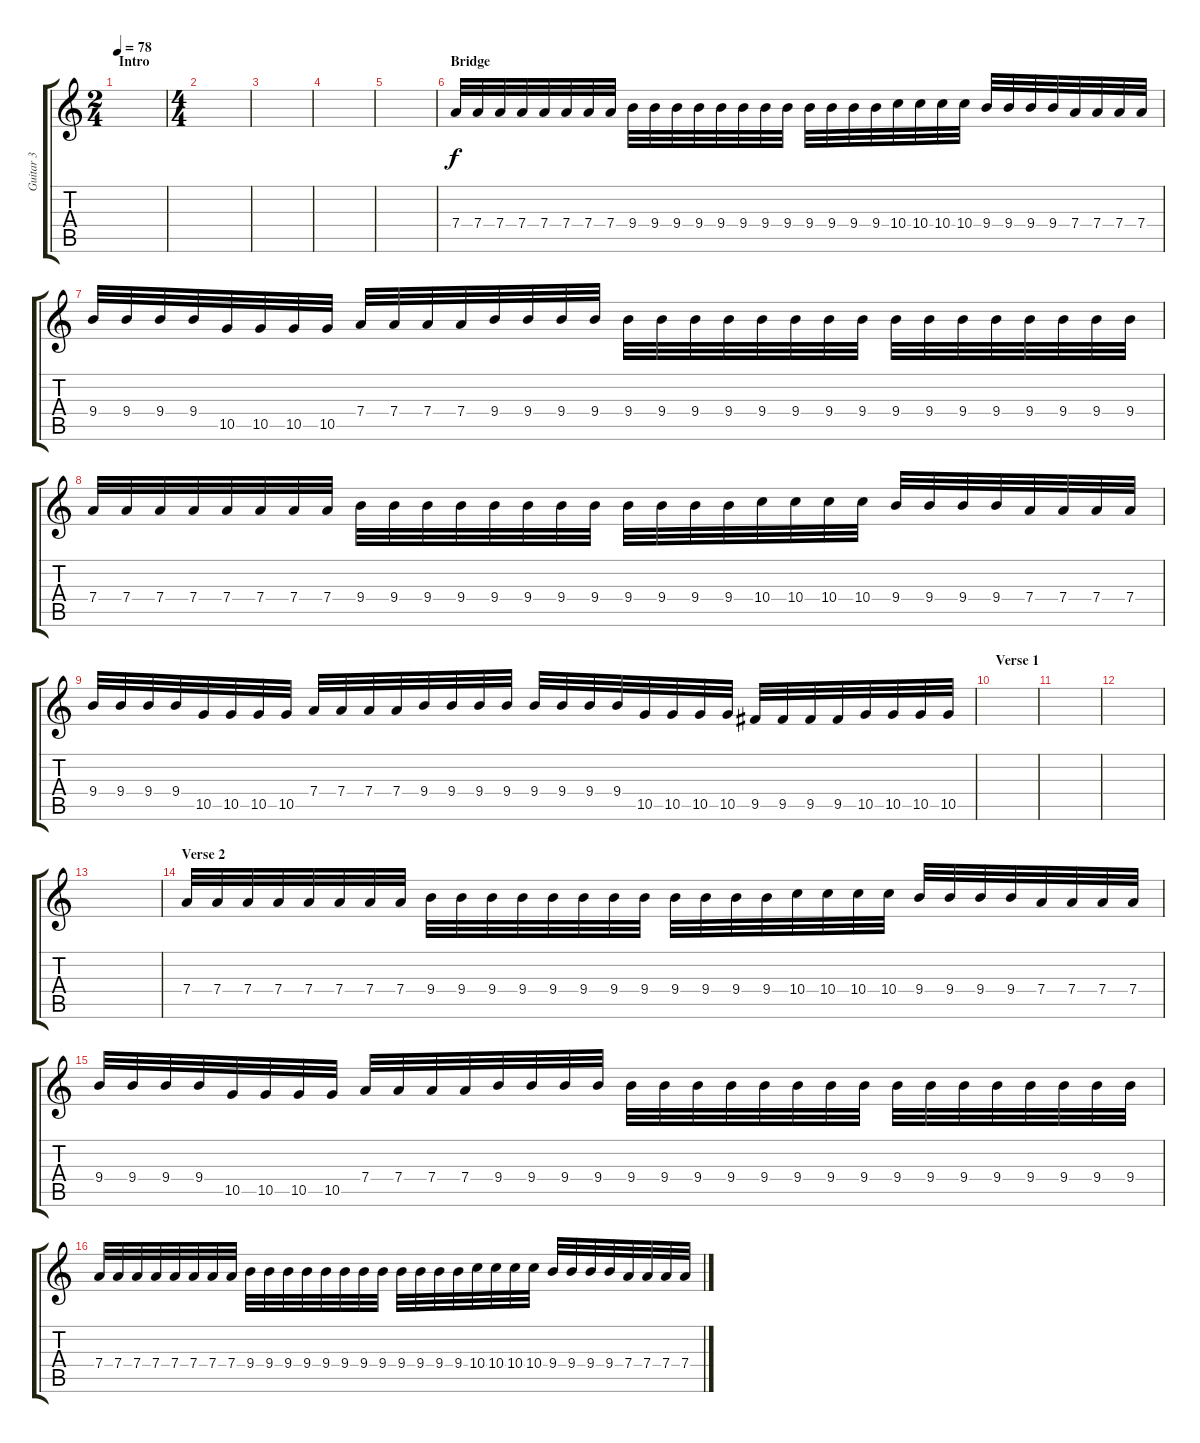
\track ("Guitar 3" "Guitar 3") {instrument overdrivenguitar}
\staff {score tabs}
\tuning (E4 B3 G3 D3 A2 E2) {hide}
\ts (2 4)
\section ("" "Intro")
\tempo 78
\clef g2
\ks c
|
\ts (4 4)
|
|
|
|
\section ("" "Bridge")
7.4.32 7.4.32 7.4.32 7.4.32 7.4.32 7.4.32 7.4.32 7.4.32 9.4.32 9.4.32 9.4.32 9.4.32 9.4.32 9.4.32 9.4.32 9.4.32 9.4.32 9.4.32 9.4.32 9.4.32 10.4.32 10.4.32 10.4.32 10.4.32 9.4.32 9.4.32 9.4.32 9.4.32 7.4.32 7.4.32 7.4.32 7.4.32 |
9.4.32 9.4.32 9.4.32 9.4.32 10.5.32 10.5.32 10.5.32 10.5.32 7.4.32 7.4.32 7.4.32 7.4.32 9.4.32 9.4.32 9.4.32 9.4.32 9.4.32 9.4.32 9.4.32 9.4.32 9.4.32 9.4.32 9.4.32 9.4.32 9.4.32 9.4.32 9.4.32 9.4.32 9.4.32 9.4.32 9.4.32 9.4.32 |
7.4.32 7.4.32 7.4.32 7.4.32 7.4.32 7.4.32 7.4.32 7.4.32 9.4.32 9.4.32 9.4.32 9.4.32 9.4.32 9.4.32 9.4.32 9.4.32 9.4.32 9.4.32 9.4.32 9.4.32 10.4.32 10.4.32 10.4.32 10.4.32 9.4.32 9.4.32 9.4.32 9.4.32 7.4.32 7.4.32 7.4.32 7.4.32 |
9.4.32 9.4.32 9.4.32 9.4.32 10.5.32 10.5.32 10.5.32 10.5.32 7.4.32 7.4.32 7.4.32 7.4.32 9.4.32 9.4.32 9.4.32 9.4.32 9.4.32 9.4.32 9.4.32 9.4.32 10.5.32 10.5.32 10.5.32 10.5.32 9.5.32 9.5.32 9.5.32 9.5.32 10.5.32 10.5.32 10.5.32 10.5.32 |
\section ("" "Verse 1")
|
|
|
|
\section ("" "Verse 2")
7.4.32 7.4.32 7.4.32 7.4.32 7.4.32 7.4.32 7.4.32 7.4.32 9.4.32 9.4.32 9.4.32 9.4.32 9.4.32 9.4.32 9.4.32 9.4.32 9.4.32 9.4.32 9.4.32 9.4.32 10.4.32 10.4.32 10.4.32 10.4.32 9.4.32 9.4.32 9.4.32 9.4.32 7.4.32 7.4.32 7.4.32 7.4.32 |
9.4.32 9.4.32 9.4.32 9.4.32 10.5.32 10.5.32 10.5.32 10.5.32 7.4.32 7.4.32 7.4.32 7.4.32 9.4.32 9.4.32 9.4.32 9.4.32 9.4.32 9.4.32 9.4.32 9.4.32 9.4.32 9.4.32 9.4.32 9.4.32 9.4.32 9.4.32 9.4.32 9.4.32 9.4.32 9.4.32 9.4.32 9.4.32 |
7.4.32 7.4.32 7.4.32 7.4.32 7.4.32 7.4.32 7.4.32 7.4.32 9.4.32 9.4.32 9.4.32 9.4.32 9.4.32 9.4.32 9.4.32 9.4.32 9.4.32 9.4.32 9.4.32 9.4.32 10.4.32 10.4.32 10.4.32 10.4.32 9.4.32 9.4.32 9.4.32 9.4.32 7.4.32 7.4.32 7.4.32 7.4.32
